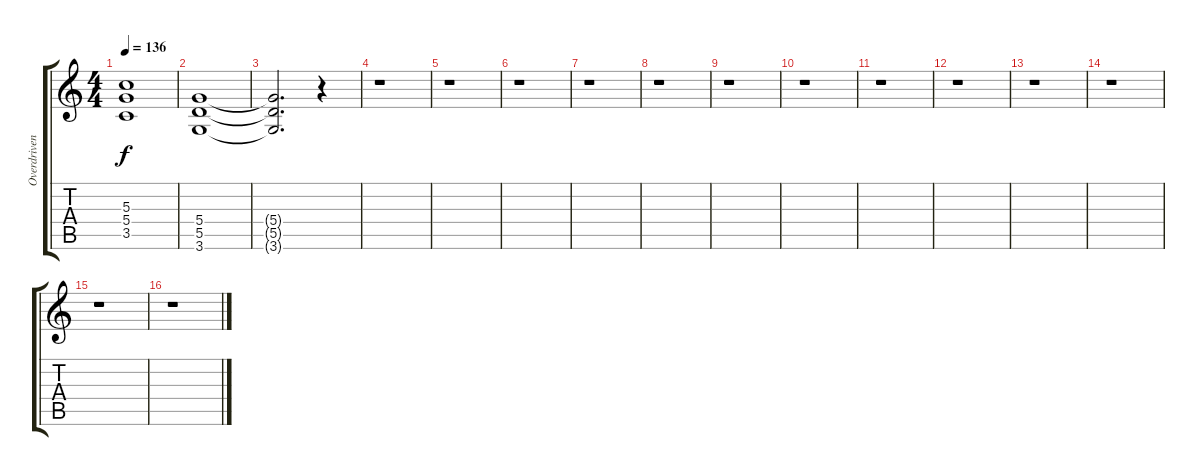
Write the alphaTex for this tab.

\track ("Overdriven guitar" "Overdriven") {instrument distortionguitar}
\staff {score tabs}
\tuning (E4 B3 G3 D3 A2 E2) {hide}
\ts (4 4)
\tempo 136
\clef g2
\ks c
(5.3 5.4 3.5).1{dy f} |
(5.4 5.5 3.6).1 |
(5.4{t} 5.5{t} 3.6{t}).2{d} r.4 |
r.1 |
r.1 |
r.1 |
r.1 |
r.1 |
r.1 |
r.1 |
r.1 |
r.1 |
r.1 |
r.1 |
r.1 |
r.1
